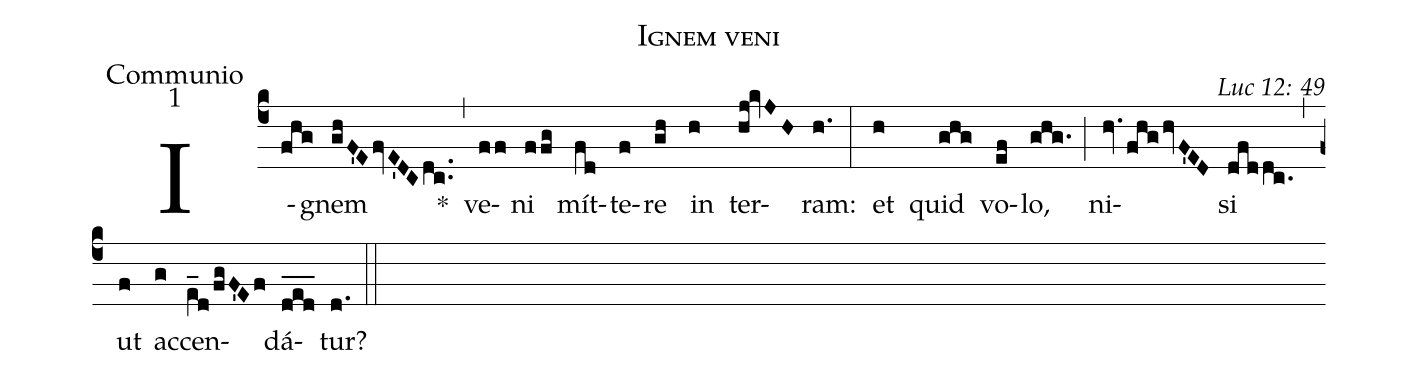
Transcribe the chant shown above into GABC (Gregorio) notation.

name: Ignem veni;
office-part: Communio;
mode: 1;
commentary: Luc 12: 49;
%%
(c4) I(fhg)gnem(ghF'EfvE'DCdc..) *(,) ve(ff)ni(ffg) mít(fd)te(f)re(gh) in(h) ter(hj!kvJH)ram:(h.) (:)
et(h) quid(ghg) vo(ef)lo,(ghg.) (;) ni(hv.fhghvF'ED)si(dfddc.) (,) ut(f) ac(g)cen(e_[ll:1]d/fgF'Ef)dá(d_e_d_)tur?(d.) (::)
